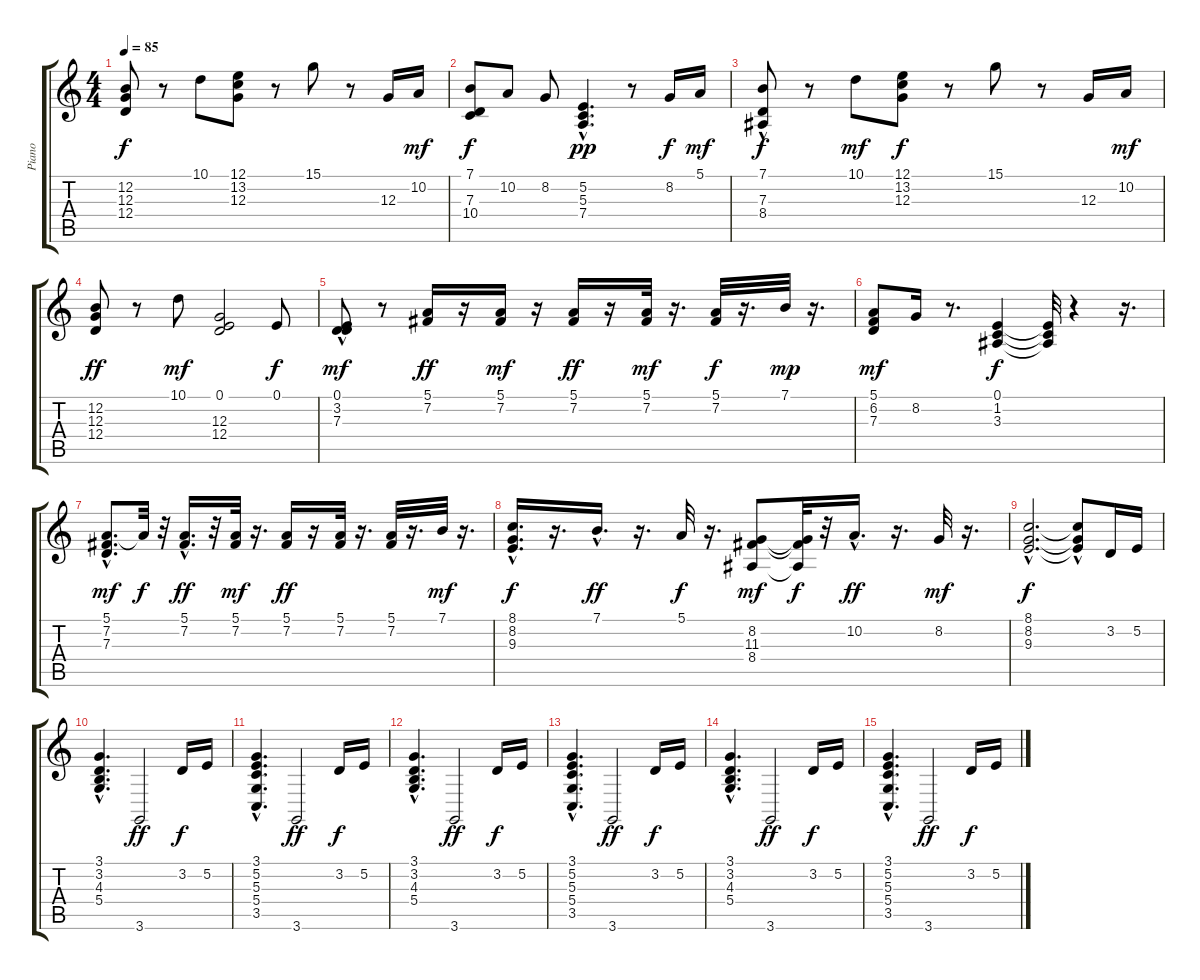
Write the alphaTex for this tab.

\track ("Piano" "Piano") {instrument acousticgrandpiano}
\staff {score tabs}
\tuning (E4 B3 G3 D3 A2 E2) {hide}
\ts (4 4)
\tempo 85
\clef g2
\ks c
(12.2 12.3 12.4).8{dy f} r.8 10.1.8 (12.1 13.2 12.3).8 r.8 15.1.8 r.8 12.3.16 10.2.16{dy mf} |
(7.1 7.3 10.4).8{dy f} 10.2.8 8.2.8 (5.2{hac} 5.3{hac} 7.4{hac}).4{d dy pp} r.8 8.2.16{dy f} 5.1.16{dy mf} |
(7.1 7.3{hac} 8.4{hac}).8{dy f} r.8 10.1.8{dy mf} (12.1 13.2 12.3).8{dy f} r.8 15.1.8 r.8 12.3.16 10.2.16{dy mf} |
(12.2 12.3 12.4).8{dy ff} r.8 10.1.8{dy mf} (0.1 12.3 12.4).2 0.1.8{dy f} |
(0.1 3.2 7.3{hac}).8{dy mf} r.8 (5.1 7.2).16{dy ff} r.16 (5.1 7.2).16{dy mf} r.16 (5.1 7.2).16{dy ff} r.16 (5.1 7.2).32{dy mf} r.16{d} (5.1 7.2).32{dy f} r.16{d} 7.1.32{dy mp} r.16{d} |
(5.1 6.2 7.3).8{dy mf} 8.2.16 r.8{d} (0.1 1.2 3.3).4{dy f} (0.1{t} 1.2{t} 3.3{t}).32 r.4 r.16{d} |
(5.1{hac} 7.2{hac} 7.3).8{d dy mf} 5.1{t}.32{dy f} r.32 (5.1{hac} 7.2{hac}).16{d dy ff} r.32 (5.1 7.2).32{dy mf} r.16{d} (5.1 7.2).16{dy ff} r.16 (5.1 7.2).32 r.16{d} (5.1 7.2).32 r.16{d} 7.1.32{dy mf} r.16{d} |
(8.1{hac} 8.2{hac} 9.3{hac}).16{d dy f} r.16{d} 7.1{hac}.16{d dy ff} r.16{d} 5.1.32{dy f} r.16{d} (8.2 11.3 8.4).8{dy mf} (8.2{t} 11.3{t} 8.4{t}).32{dy f} r.32 10.2{hac}.16{d dy ff} r.16{d} 8.2.32{dy mf} r.16{d} |
(8.1{hac} 8.2{hac} 9.3{hac}).2{d dy f} (8.1{t} 8.2{hac t} 9.3{t}).8 3.2.16 5.2.16 |
(3.1{hac} 3.2{hac} 4.3{hac} 5.4{hac}).4{d} 3.6.2{dy ff} 3.2.16{dy f} 5.2.16 |
(3.1{hac} 5.2{hac} 5.3{hac} 5.4{hac} 3.5{hac}).4{d} 3.6.2{dy ff} 3.2.16{dy f} 5.2.16 |
(3.1{hac} 3.2{hac} 4.3{hac} 5.4{hac}).4{d volume 8} 3.6.2{dy ff} 3.2.16{dy f} 5.2.16 |
(3.1{hac} 5.2{hac} 5.3{hac} 5.4{hac} 3.5{hac}).4{d} 3.6.2{dy ff} 3.2.16{dy f} 5.2.16 |
(3.1{hac} 3.2{hac} 4.3{hac} 5.4{hac}).4{d volume 1} 3.6.2{dy ff} 3.2.16{dy f} 5.2.16 |
(3.1{hac} 5.2{hac} 5.3{hac} 5.4{hac} 3.5{hac}).4{d} 3.6.2{dy ff} 3.2.16{dy f} 5.2.16
